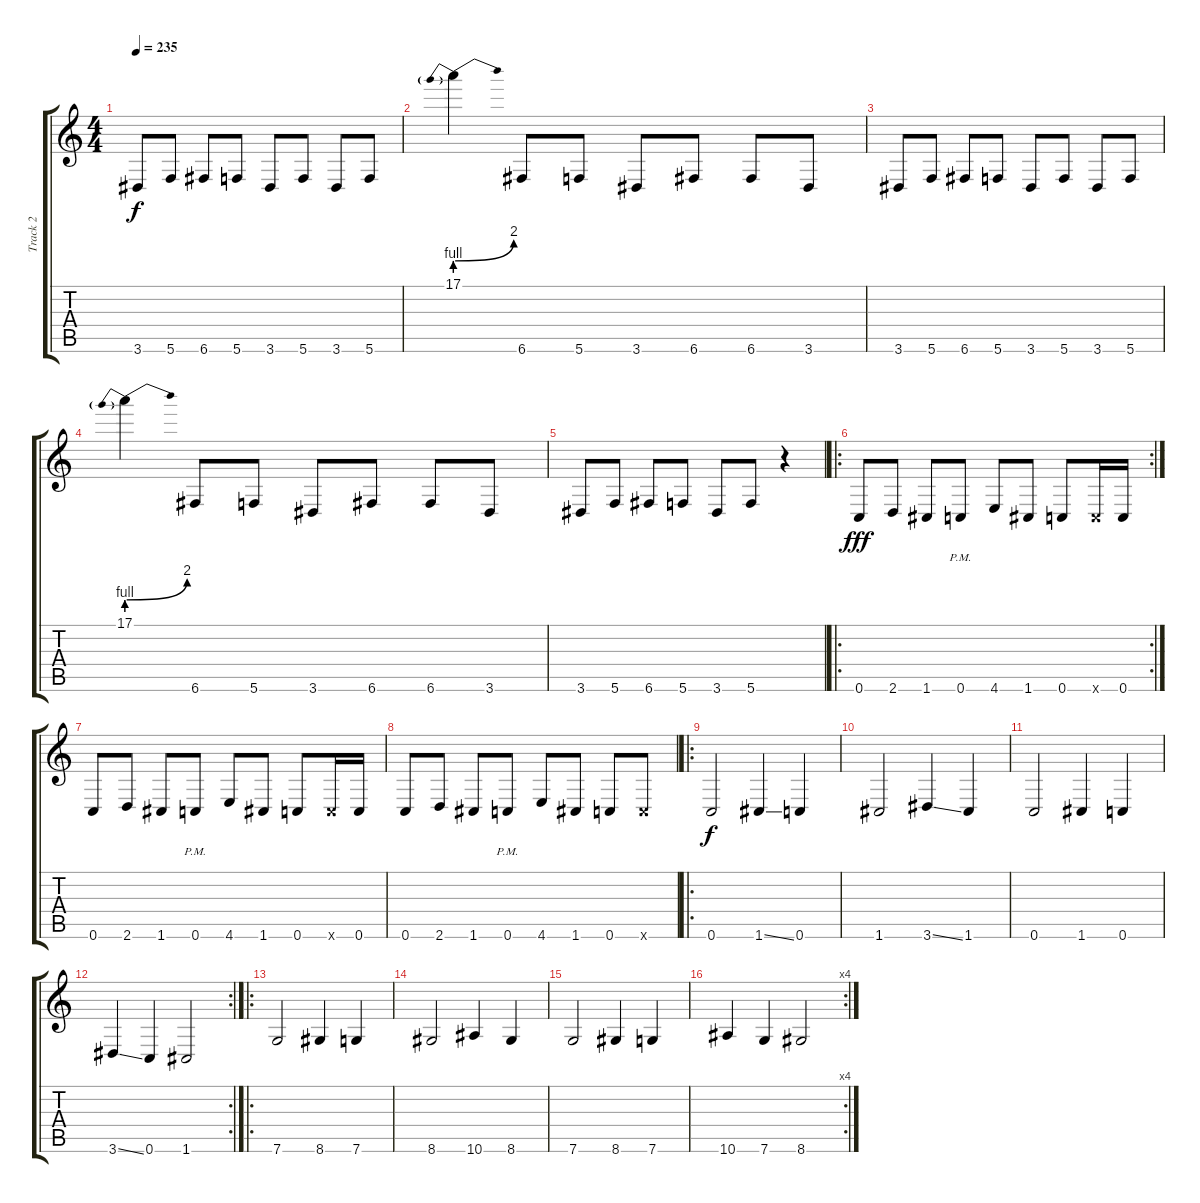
\track ("Track 2" "Track 2") {instrument distortionguitar}
\staff {score tabs}
\tuning (D4 A3 F3 C3 G2 C2) {hide}
\ts (4 4)
\tempo 235
\clef g2
\ks c
3.6.8{dy f} 5.6.8 6.6.8 5.6.8 3.6.8 5.6.8 3.6.8 5.6.8 |
17.1{be (prebendbend 0 4 60 8)}.4 6.6.8 5.6.8 3.6.8 6.6.8 6.6.8 3.6.8 |
3.6.8 5.6.8 6.6.8 5.6.8 3.6.8 5.6.8 3.6.8 5.6.8 |
17.1{be (prebendbend 0 4 60 8)}.4 6.6.8 5.6.8 3.6.8 6.6.8 6.6.8 3.6.8 |
3.6.8 5.6.8 6.6.8 5.6.8 3.6.8 5.6.8 r.4 |
\ro
\rc 2
0.6.8{dy fff} 2.6.8 1.6.8 0.6{pm}.8 4.6.8 1.6.8 0.6.8 0.6{x}.16 0.6.16 |
0.6.8 2.6.8 1.6.8 0.6{pm}.8 4.6.8 1.6.8 0.6.8 0.6{x}.16 0.6.16 |
0.6.8 2.6.8 1.6.8 0.6{pm}.8 4.6.8 1.6.8 0.6.8 0.6{x}.8 |
\ro
0.6.2{dy f} 1.6{ss}.4 0.6.4 |
1.6.2 3.6{ss}.4 1.6.4 |
0.6.2 1.6.4 0.6.4 |
\rc 2
3.6{ss}.4 0.6.4 1.6.2 |
\ro
7.6.2 8.6.4 7.6.4 |
8.6.2 10.6.4 8.6.4 |
7.6.2 8.6.4 7.6.4 |
\rc 4
10.6.4 7.6.4 8.6.2
